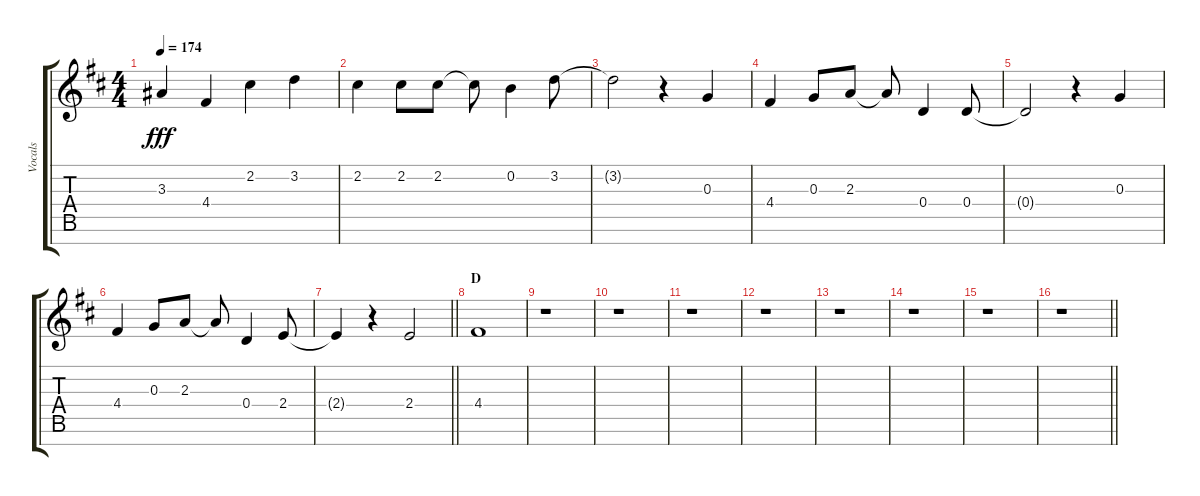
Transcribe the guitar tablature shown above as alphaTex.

\track ("Vocals" "Vocals") {instrument voiceoohs}
\staff {score tabs}
\tuning (E5 B4 G4 D4 A3 E3 B2) {hide}
\ts (4 4)
\tempo 174
\clef g2
\ks bminor
3.3{t}.4{dy fff} 4.4.4 2.2.4 3.2.4 |
2.2.4 2.2.8 2.2.8 2.2{t}.8 0.2.4 3.2.8 |
3.2{t}.2 r.4 0.3.4 |
4.4.4 0.3.8 2.3.8 2.3{t}.8 0.4.4 0.4.8 |
0.4{t}.2 r.4 0.3.4 |
4.4.4 0.3.8 2.3.8 2.3{t}.8 0.4.4 2.4.8 |
\barLineRight lightlight
2.4{t}.4 r.4 2.4.2 |
\section ("" "D")
4.4.1 |
r.1 |
r.1 |
r.1 |
r.1 |
r.1 |
r.1 |
r.1 |
\barLineRight lightlight
r.1
